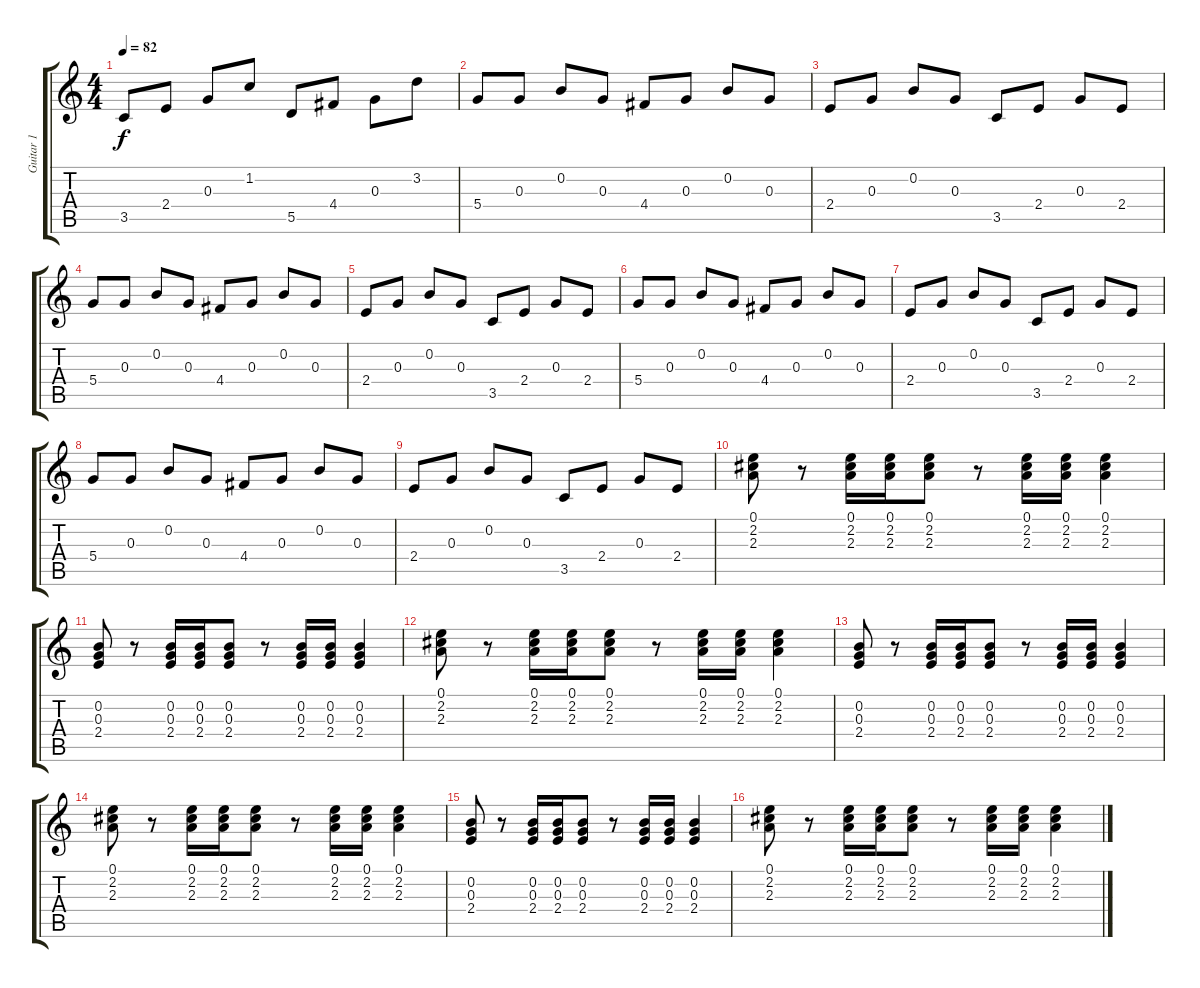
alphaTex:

\track ("Guitar 1" "Guitar 1") {instrument acousticguitarsteel}
\staff {score tabs}
\tuning (E4 B3 G3 D3 A2 E2) {hide}
\ts (4 4)
\tempo 82
\clef g2
\ks c
3.5.8{dy f} 2.4.8 0.3.8 1.2.8 5.5.8 4.4.8 0.3.8 3.2.8 |
5.4.8 0.3.8 0.2.8 0.3.8 4.4.8 0.3.8 0.2.8 0.3.8 |
2.4.8 0.3.8 0.2.8 0.3.8 3.5.8 2.4.8 0.3.8 2.4.8 |
5.4.8 0.3.8 0.2.8 0.3.8 4.4.8 0.3.8 0.2.8 0.3.8 |
2.4.8 0.3.8 0.2.8 0.3.8 3.5.8 2.4.8 0.3.8 2.4.8 |
5.4.8 0.3.8 0.2.8 0.3.8 4.4.8 0.3.8 0.2.8 0.3.8 |
2.4.8 0.3.8 0.2.8 0.3.8 3.5.8 2.4.8 0.3.8 2.4.8 |
5.4.8 0.3.8 0.2.8 0.3.8 4.4.8 0.3.8 0.2.8 0.3.8 |
2.4.8 0.3.8 0.2.8 0.3.8 3.5.8 2.4.8 0.3.8 2.4.8 |
(0.1 2.2 2.3).8 r.8 (0.1 2.2 2.3).16 (0.1 2.2 2.3).16 (0.1 2.2 2.3).8 r.8 (0.1 2.2 2.3).16 (0.1 2.2 2.3).16 (0.1 2.2 2.3).4 |
(0.2 0.3 2.4).8 r.8 (0.2 0.3 2.4).16 (0.2 0.3 2.4).16 (0.2 0.3 2.4).8 r.8 (0.2 0.3 2.4).16 (0.2 0.3 2.4).16 (0.2 0.3 2.4).4 |
(0.1 2.2 2.3).8 r.8 (0.1 2.2 2.3).16 (0.1 2.2 2.3).16 (0.1 2.2 2.3).8 r.8 (0.1 2.2 2.3).16 (0.1 2.2 2.3).16 (0.1 2.2 2.3).4 |
(0.2 0.3 2.4).8 r.8 (0.2 0.3 2.4).16 (0.2 0.3 2.4).16 (0.2 0.3 2.4).8 r.8 (0.2 0.3 2.4).16 (0.2 0.3 2.4).16 (0.2 0.3 2.4).4 |
(0.1 2.2 2.3).8 r.8 (0.1 2.2 2.3).16 (0.1 2.2 2.3).16 (0.1 2.2 2.3).8 r.8 (0.1 2.2 2.3).16 (0.1 2.2 2.3).16 (0.1 2.2 2.3).4 |
(0.2 0.3 2.4).8 r.8 (0.2 0.3 2.4).16 (0.2 0.3 2.4).16 (0.2 0.3 2.4).8 r.8 (0.2 0.3 2.4).16 (0.2 0.3 2.4).16 (0.2 0.3 2.4).4 |
(0.1 2.2 2.3).8 r.8 (0.1 2.2 2.3).16 (0.1 2.2 2.3).16 (0.1 2.2 2.3).8 r.8 (0.1 2.2 2.3).16 (0.1 2.2 2.3).16 (0.1 2.2 2.3).4
